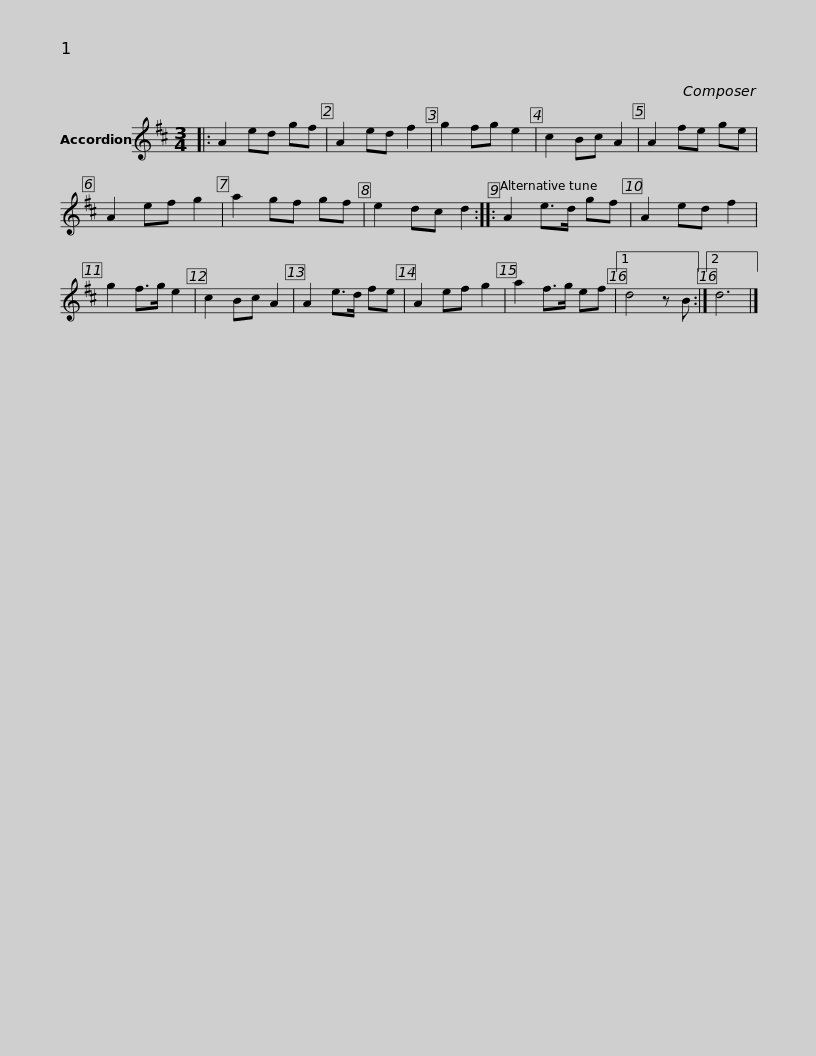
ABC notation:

X:1
L:1/8
M:3/4
I:linebreak $
K:D
V:1 treble
V:1
|: A2 ed gf | A2 ed f2 | g2 fg e2 | c2 Bc A2 | A2 fe ge | %5
 A2 ef g2 |$ a2 gf gf | e2 dc d2 :: A2 e>d gf | A2 ed f2 | %10
 g2 f>g e2 |$ c2 Bc A2 | A2 e>d fe | A2 ef g2 | a2 f>g ef |1 %15
 d4 z B :|2 d6 |] %17
